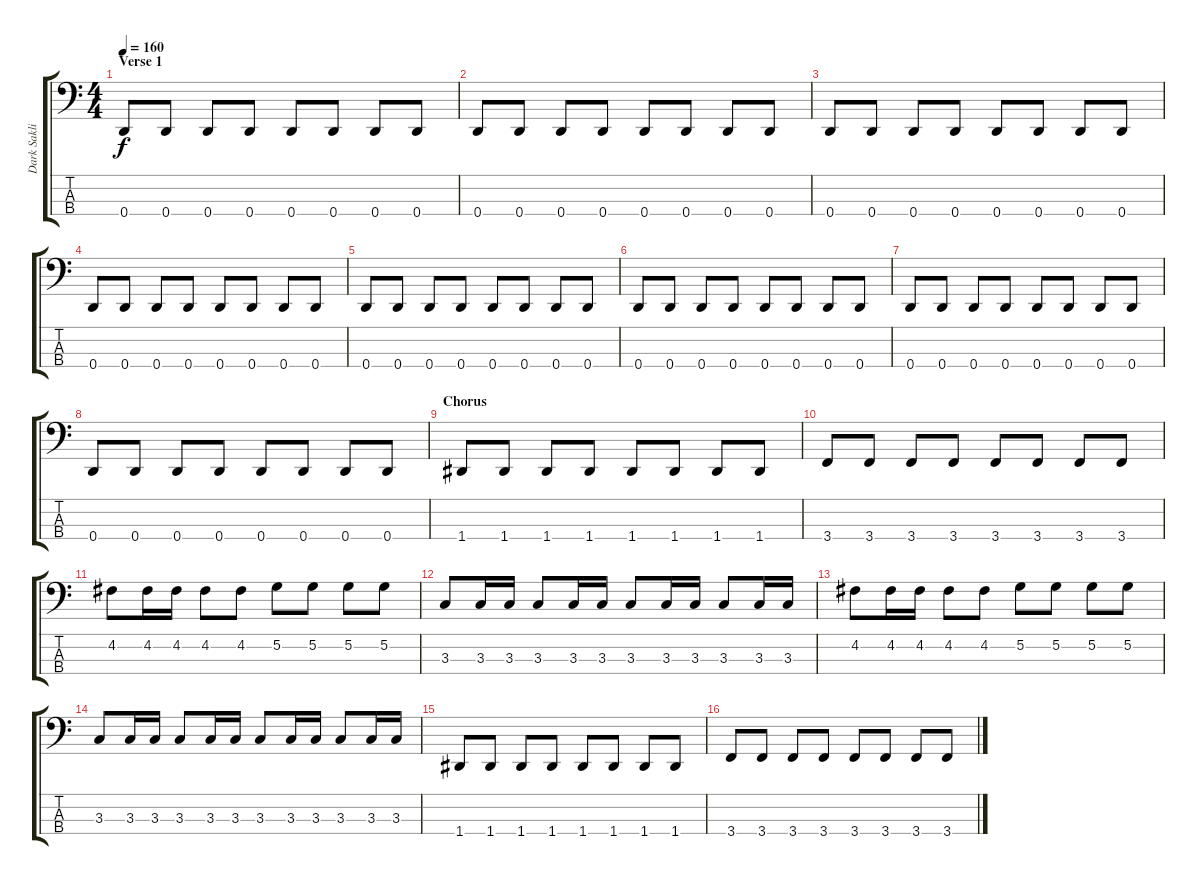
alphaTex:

\track ("Dark Saklis" "Dark Sakli") {instrument electricbassfinger}
\staff {score tabs}
\tuning (G2 D2 A1 D1) {hide}
\ts (4 4)
\section ("" "Verse 1")
\tempo 160
\clef f4
\ks c
0.4.8{dy f} 0.4.8 0.4.8 0.4.8 0.4.8 0.4.8 0.4.8 0.4.8 |
0.4.8 0.4.8 0.4.8 0.4.8 0.4.8 0.4.8 0.4.8 0.4.8 |
0.4.8 0.4.8 0.4.8 0.4.8 0.4.8 0.4.8 0.4.8 0.4.8 |
0.4.8 0.4.8 0.4.8 0.4.8 0.4.8 0.4.8 0.4.8 0.4.8 |
0.4.8 0.4.8 0.4.8 0.4.8 0.4.8 0.4.8 0.4.8 0.4.8 |
0.4.8 0.4.8 0.4.8 0.4.8 0.4.8 0.4.8 0.4.8 0.4.8 |
0.4.8 0.4.8 0.4.8 0.4.8 0.4.8 0.4.8 0.4.8 0.4.8 |
0.4.8 0.4.8 0.4.8 0.4.8 0.4.8 0.4.8 0.4.8 0.4.8 |
\section ("" "Chorus")
1.4.8 1.4.8 1.4.8 1.4.8 1.4.8 1.4.8 1.4.8 1.4.8 |
3.4.8 3.4.8 3.4.8 3.4.8 3.4.8 3.4.8 3.4.8 3.4.8 |
4.2.8 4.2.16 4.2.16 4.2.8 4.2.8 5.2.8 5.2.8 5.2.8 5.2.8 |
3.3.8 3.3.16 3.3.16 3.3.8 3.3.16 3.3.16 3.3.8 3.3.16 3.3.16 3.3.8 3.3.16 3.3.16 |
4.2.8 4.2.16 4.2.16 4.2.8 4.2.8 5.2.8 5.2.8 5.2.8 5.2.8 |
3.3.8 3.3.16 3.3.16 3.3.8 3.3.16 3.3.16 3.3.8 3.3.16 3.3.16 3.3.8 3.3.16 3.3.16 |
1.4.8 1.4.8 1.4.8 1.4.8 1.4.8 1.4.8 1.4.8 1.4.8 |
3.4.8 3.4.8 3.4.8 3.4.8 3.4.8 3.4.8 3.4.8 3.4.8
